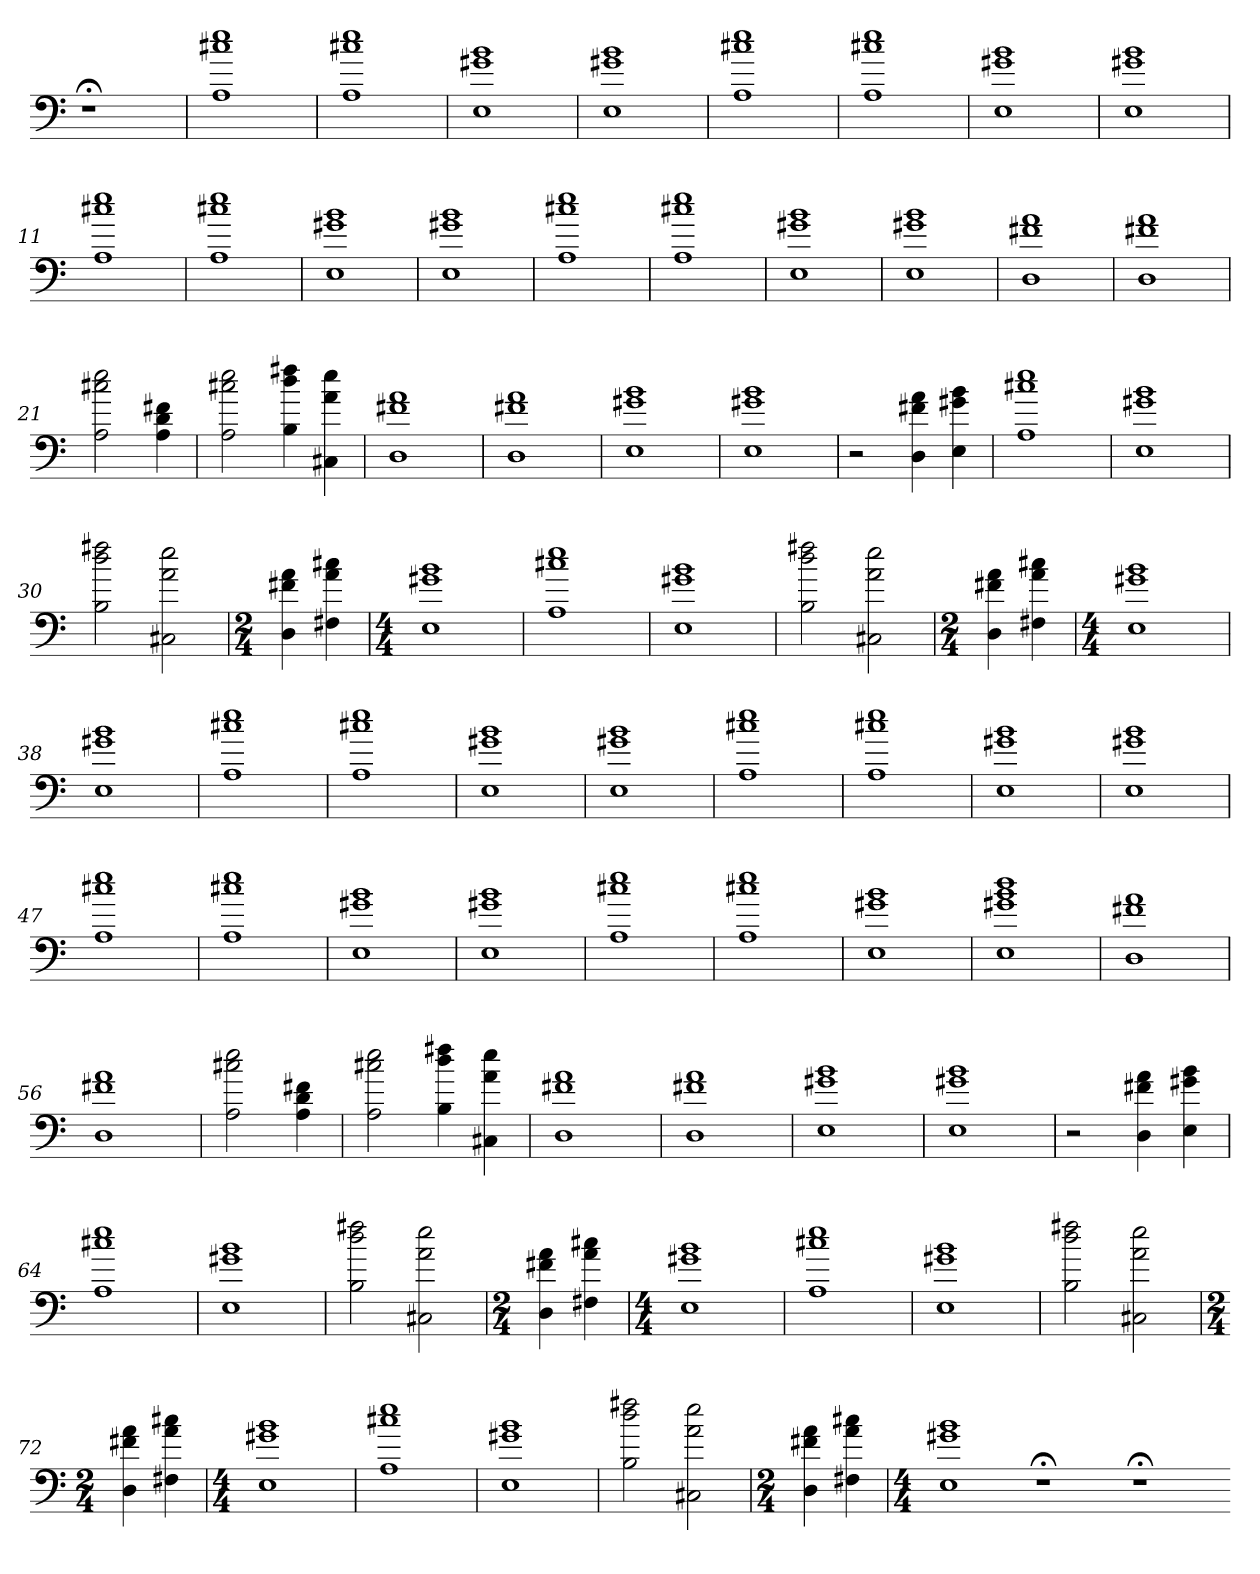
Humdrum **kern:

**kern
*part1
*staff1
=
1r;<
=1
1r
=2
1r
=3
1A 1cc#X 1ee
=4
1A 1cc#X 1ee
=5
1E 1g#X 1b
=6
1E 1g#X 1b
=7
1A 1cc#X 1ee
=8
1A 1cc#X 1ee
=9
1E 1g#X 1b
=10
1E 1g#X 1b
=11
1A 1cc#X 1ee
=12
1A 1cc#X 1ee
=13
1E 1g#X 1b
=14
1E 1g#X 1b
=15
1A 1cc#X 1ee
=16
1A 1cc#X 1ee
=17
1E 1g#X 1b
=18
1E 1g#X 1b
=19
1D 1f#X 1a
=20
1D 1f#X 1a
=21
2A 2cc#X 2ee
4A 4d 4f#X
=22
2A 2cc#X 2ee
4B 4dd 4ff#X
4C#X 4a 4ee
=23
1D 1f#X 1a
=24
1D 1f#X 1a
=25
1E 1g#X 1b
=26
1E 1g#X 1b
=27
2r
4D 4f#X 4a
4E 4g#X 4b
=28
1A 1cc#X 1ee
=29
1E 1g#X 1b
=30
2B 2dd 2ff#X
2C#X 2a 2ee
=31
*M2/4
4D 4f#X 4a
4F#X 4a 4cc#X
=32
*M4/4
1E 1g#X 1b
=33
1A 1cc#X 1ee
=34
1E 1g#X 1b
=35
2B 2dd 2ff#X
2C#X 2a 2ee
=36
*M2/4
4D 4f#X 4a
4F#X 4a 4cc#X
=37
*M4/4
1E 1g#X 1b
=38
1E 1g#X 1b
=39
1A 1cc#X 1ee
=40
1A 1cc#X 1ee
=41
1E 1g#X 1b
=42
1E 1g#X 1b
=43
1A 1cc#X 1ee
=44
1A 1cc#X 1ee
=45
1E 1g#X 1b
=46
1E 1g#X 1b
=47
1A 1cc#X 1ee
=48
1A 1cc#X 1ee
=49
1E 1g#X 1b
=50
1E 1g#X 1b
=51
1A 1cc#X 1ee
=52
1A 1cc#X 1ee
=53
1E 1g#X 1b
=54
1E 1g#X 1b 1dd
=55
1D 1f#X 1a
=56
1D 1f#X 1a
=57
2A 2cc#X 2ee
4A 4d 4f#X
=58
2A 2cc#X 2ee
4B 4dd 4ff#X
4C#X 4a 4ee
=59
1D 1f#X 1a
=60
1D 1f#X 1a
=61
1E 1g#X 1b
=62
1E 1g#X 1b
=63
2r
4D 4f#X 4a
4E 4g#X 4b
=64
1A 1cc#X 1ee
=65
1E 1g#X 1b
=66
2B 2dd 2ff#X
2C#X 2a 2ee
=67
*M2/4
4D 4f#X 4a
4F#X 4a 4cc#X
=68
*M4/4
1E 1g#X 1b
=69
1A 1cc#X 1ee
=70
1E 1g#X 1b
=71
2B 2dd 2ff#X
2C#X 2a 2ee
=72
*M2/4
4D 4f#X 4a
4F#X 4a 4cc#X
=73
*M4/4
1E 1g#X 1b
=74
1A 1cc#X 1ee
=75
1E 1g#X 1b
=76
2B 2dd 2ff#X
2C#X 2a 2ee
=77
*M2/4
4D 4f#X 4a
4F#X 4a 4cc#X
=78
*M4/4
1E 1g#X 1b
1r;<
1r;<
=-
*-
